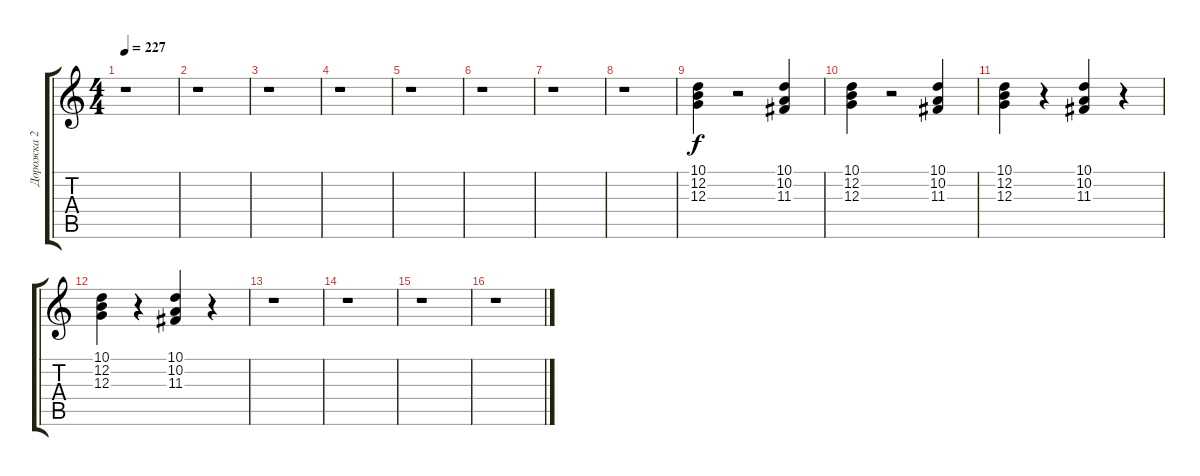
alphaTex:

\track ("Дорожка 2" "Дорожка 2") {instrument orchestrahit}
\staff {score tabs}
\tuning (E4 B3 G3 D3 A2 E2) {hide}
\ts (4 4)
\tempo 227
\clef g2
\ks c
r.1{dy f} |
r.1 |
r.1 |
r.1 |
r.1 |
r.1 |
r.1 |
r.1 |
(10.1 12.2 12.3).4 r.2 (10.1 10.2 11.3).4 |
(10.1 12.2 12.3).4 r.2 (10.1 10.2 11.3).4 |
(10.1 12.2 12.3).4 r.4 (10.1 10.2 11.3).4 r.4 |
(10.1 12.2 12.3).4 r.4 (10.1 10.2 11.3).4 r.4 |
r.1 |
r.1 |
r.1 |
r.1
